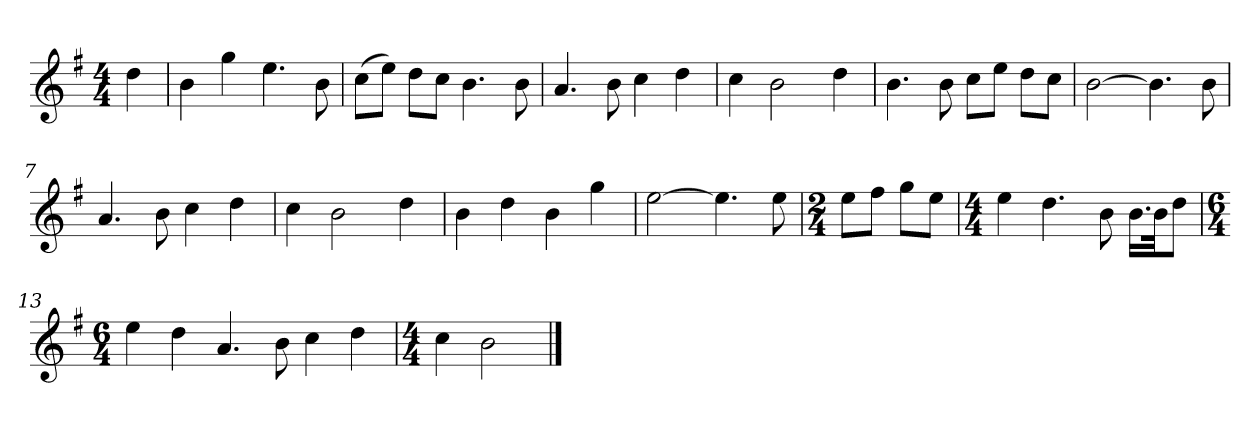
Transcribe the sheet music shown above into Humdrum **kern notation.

**kern
*part1
*staff1
*k[f#]
*M4/4
*MM120
=
4dd
=1
4b
4gg
4.ee
8b
=2
(8ccL
8eeJ)
8ddL
8ccJ
4.b
8b
=3
4.a
8b
4cc
4dd
=4
4cc
2b
4dd
=5
4.b
8b
8ccL
8eeJ
8ddL
8ccJ
=6
[2b
4.b]
8b
=7
4.a
8b
4cc
4dd
=8
4cc
2b
4dd
=9
4b
4dd
4b
4gg
=10
[2ee
4.ee]
8ee
=11
*M2/4
8eeL
8ff#J
8ggL
8eeJ
=12
*M4/4
4ee
4.dd
8b
16.bLL
32bJk
8ddJ
=13
*M6/4
4ee
4dd
4.a
8b
4cc
4dd
=14
*M4/4
4cc
2b
==
*-
